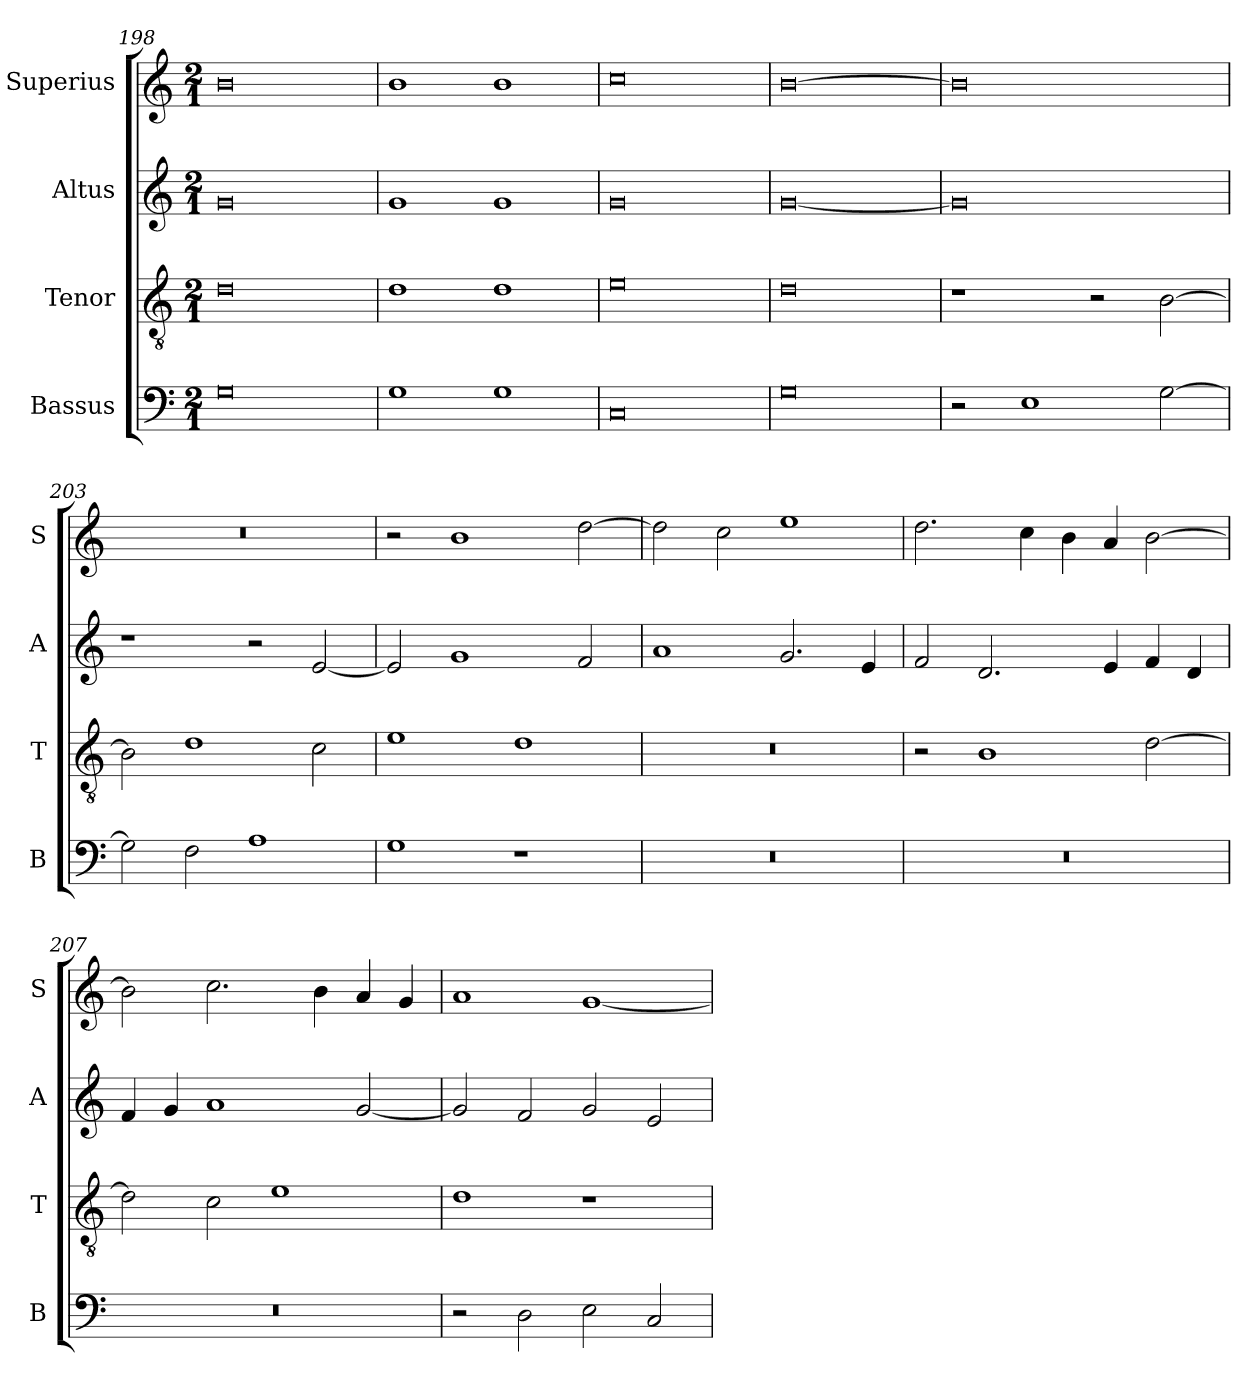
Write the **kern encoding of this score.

**kern	**kern	**kern	**kern
*part4	*part3	*part2	*part1
*staff4	*staff3	*staff2	*staff1
*I"Bassus	*I"Tenor	*I"Altus	*I"Superius
*I'B	*I'T	*I'A	*I'S
*clefF4	*clefGv2	*clefG2	*clefG2
*k[]	*k[]	*k[]	*k[]
*C:	*C:	*C:	*C:
*M2/1	*M2/1	*M2/1	*M2/1
=198	=198	=198	=198
0G	0d	0g	0b
=199	=199	=199	=199
1G	1d	1g	1b
1G	1d	1g	1b
=200	=200	=200	=200
0C	0e	0g	0cc
=201	=201	=201	=201
0G	0d	[0g	[0b
=202	=202	=202	=202
2r	1r	0g]	0b]
1E	.	.	.
.	2r	.	.
[2G	[2B	.	.
=203	=203	=203	=203
2G]	2B]	1r	0r
2F	1d	.	.
1A	.	2r	.
.	2c	[2e	.
=204	=204	=204	=204
1G	1e	2e]	2r
.	.	1g	1b
1r	1d	.	.
.	.	2f	[2dd
=205	=205	=205	=205
0r	0r	1a	2dd]
.	.	.	2cc
.	.	2.g	1ee
.	.	4e	.
=206	=206	=206	=206
0r	2r	2f	2.dd
.	1B	2.d	.
.	.	.	4cc
.	.	.	4b
.	.	4e	4a
.	[2d	4f	[2b
.	.	4d	.
=207	=207	=207	=207
0r	2d]	4f	2b]
.	.	4g	.
.	2c	1a	2.cc
.	1e	.	.
.	.	.	4b
.	.	[2g	4a
.	.	.	4g
=208	=208	=208	=208
2r	1d	2g]	1a
2D	.	2f	.
2E	1r	2g	[1g
2C	.	2e	.
=	=	=	=
*-	*-	*-	*-
